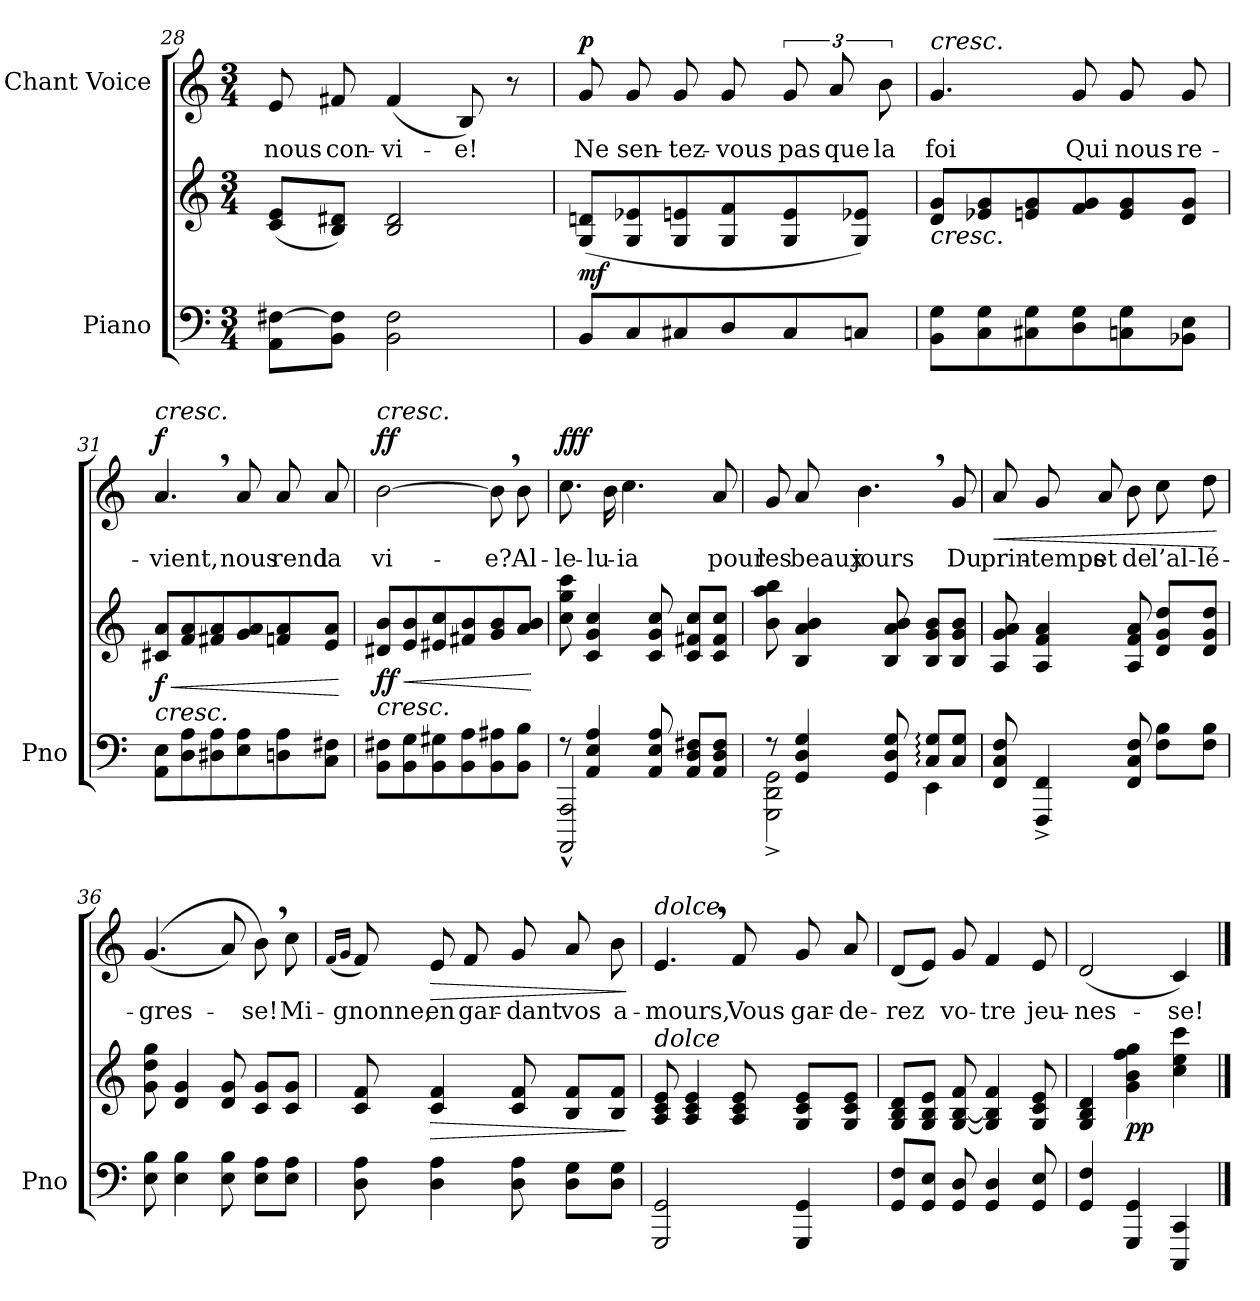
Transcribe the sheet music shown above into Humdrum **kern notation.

**kern	**kern	**dynam	**kern	**text	**dynam
*part2	*part2	*part2	*part1	*part1	*part1
*staff3	*staff2	*staff2/3	*staff1	*staff1	*staff1
*I"Piano	*	*	*I"Chant Voice	*	*
*I'Pno	*	*	*	*	*
*clefF4	*clefG2	*	*clefG2	*	*
*k[]	*k[]	*	*k[]	*	*
*M3/4	*M3/4	*	*M3/4	*	*
=28	=28	=28	=28	=28	=28
8AA\ [8F#X\L	(8c/ 8e/L	.	8e/	nous	.
8BB\ 8F#\]J	8B/ 8d#X/J)	.	8f#X/	con-	.
2BB\ 2F#\	2B/ 2d#/	.	(4f#/	-vi-	.
.	.	.	8B/)	-e!	.
.	.	.	8r	.	.
=29	=29	=29	=29	=29	=29
!	!	!LO:DY:b	!	!	!LO:DY:a
8BB/L	(>8G/ 8dn/L	mf	8g/	Ne	p
8C/	8G/ 8e-X/	.	8g/	sen-	.
8C#X/	8G/ 8en/	.	8g/	-tez-	.
8D/	8G/ 8f/	.	8g/	-vous	.
8C#/	8G/ 8e/	.	12g/	pas	.
.	.	.	12a/	que	.
8Cn/J	8G/ 8e-X/J)	.	.	.	.
.	.	.	12b\	la	.
=30	=30	=30	=30	=30	=30
!	!	!	!LO:TX:a:i:t=cresc.	!	!
!	!LO:TX:b:i:t=cresc.	!	!	!	!
8BB\ 8G\L	8d/ 8g/L	.	4.g/	foi	.
8C\ 8G\	8e-X/ 8g/	.	.	.	.
8C#X\ 8G\	8en/ 8g/	.	.	.	.
8D\ 8G\	8f/ 8g/	.	8g/	Qui	.
8Cn\ 8G\	8e/ 8g/	.	8g/	nous	.
8BB-X\ 8E\J	8d/ 8g/J	.	8g/	re-	.
=31	=31	=31	=31	=31	=31
!	!	!	!LO:TX:a:i:t=cresc.	!	!
!	!LO:TX:b:i:t=cresc.	!	!	!	!
!	!	!LO:HP:b	!	!	!
!	!	!LO:DY:n=1:b	!	!	!LO:DY:a
8AA\ 8E\L	8c#X/ 8a/L	< f	4.a,/	-vient,	f
8D\ 8A\	8f/ 8a/	.	.	.	.
8D#X\ 8A\	8f#X/ 8a/	.	.	.	.
8E\ 8A\	8g/ 8a/	.	8a/	nous	.
8Dn\ 8A\	8fn/ 8a/	.	8a/	rend	.
8C\ 8F#X\J	8e/ 8a/J	.	8a/	la	.
.	.	[	.	.	.
=32	=32	=32	=32	=32	=32
!	!	!	!LO:TX:a:i:t=cresc.	!	!
!	!LO:TX:b:i:t=cresc.	!	!	!	!
!	!	!LO:HP:b	!	!	!
!	!	!LO:DY:n=1:b	!	!	!LO:DY:a
8BB\ 8F#X\L	8d#X/ 8b/L	< ff	[2b\	vi-	ff
8BB\ 8G\	8e/ 8b/	.	.	.	.
8BB\ 8G#X\	8e#X/ 8cc/	.	.	.	.
8BB\ 8A\	8f#X/ 8b/	.	.	.	.
8BB\ 8A#X\	8g/ 8b/	.	8b,\]	-e?	.
8BB\ 8B\J	8a/ 8b/J	.	8b\	Al-	.
.	.	[	.	.	.
=33	=33	=33	=33	=33	=33
*^	*	*	*	*	*
!	!	!	!LO:DY:b	!	!	!
!	!	!	!LO:DY:n=1:b	!	!	!LO:DY:a
8r	2AAAA/^^ 2AAA/^^	8cc\ 8gg\ 8ccc\	fff other-dynamics	8.cc\	-le-	fff
4AA/ 4E/ 4A/	.	4c/ 4g/ 4cc/	.	.	.	.
.	.	.	.	16b\	-lu-	.
.	.	.	.	4.cc\	-ia	.
8AA/ 8E/ 8A/	.	8c/ 8g/ 8cc/	.	.	.	.
8AA/ 8D/ 8F#X/L	4ryy	8c/ 8f#X/ 8cc/L	.	.	.	.
8AA/ 8D/ 8F#/J	.	8c/ 8f#/ 8cc/J	.	8a/	pour	.
=34	=34	=34	=34	=34	=34	=34
8r	2GGG\^ 2DD\^ 2GG\^	8b\ 8aa\ 8bb\	.	8g/	les	.
4GG/ 4D/ 4G/	.	4B/ 4a/ 4b/	.	8a/	beaux	.
.	.	.	.	4.b,\	jours	.
8GG/ 8D/ 8G/	.	8B/ 8a/ 8b/	.	.	.	.
8C/: 8G/:L	4EE\	8B/ 8g/ 8b/L	.	.	.	.
8C/ 8G/J	.	8B/ 8g/ 8b/J	.	8g/	Du	.
*v	*v	*	*	*	*	*
=35	=35	=35	=35	=35	=35
!	!	!	!	!	!LO:HP:b
8FF/ 8C/ 8F/	8A/ 8g/ 8a/	.	8a/	prin-	<
4FFF/^ 4FF/^	4A/ 4f/ 4a/	.	8g/	-temps	.
.	.	.	8a/	et	.
8FF/ 8C/ 8F/	8A/ 8f/ 8a/	.	8b\	de	.
8F\ 8B\L	8d/ 8g/ 8dd/L	.	8cc\	l’al-	.
8F\ 8B\J	8d/ 8g/ 8dd/J	.	8dd\	-lé-	.
.	.	.	.	.	[
=36	=36	=36	=36	=36	=36
8E\ 8B\	8g\ 8dd\ 8gg\	.	((4.g/	-gres-	.
4E\ 4B\	4d/ 4g/	.	.	.	.
8E\ 8B\	8d/ 8g/	.	8a/)	.	.
8E\ 8A\L	8c/ 8g/L	.	8b,\)	-se!	.
8E\ 8A\J	8c/ 8g/J	.	8cc\	Mi-	.
=37	=37	=37	=37	=37	=37
.	.	.	(16qf/LL	.	.
.	.	.	16qg/JJ	.	.
8D\ 8A\	8c/ 8f/	.	8f/)	-gnonne,	.
!	!	!LO:HP:b	!	!	!LO:HP:b
4D\ 4A\	4c/ 4f/	>	8e/	en	>
.	.	.	8f/	gar-	.
8D\ 8A\	8c/ 8f/	.	8g/	-dant	.
8D\ 8G\L	8B/ 8f/L	.	8a/	vos	.
8D\ 8G\J	8B/ 8f/J	.	8b\	a-	.
.	.	]	.	.	]
=38	=38	=38	=38	=38	=38
!	!	!	!LO:TX:i:t=dolce	!	!
!	!LO:TX:i:t=dolce	!	!	!	!
2GGG/ 2GG/	8A/ 8c/ 8e/	.	4.e,/	-mours,	.
.	4A/ 4c/ 4e/	.	.	.	.
.	8A/ 8c/ 8e/	.	8f/	Vous	.
4GGG/ 4GG/	8G/ 8c/ 8e/L	.	8g/	gar-	.
.	8G/ 8c/ 8e/J	.	8a/	-de-	.
=39	=39	=39	=39	=39	=39
8GG/ 8F/L	8G/ 8B/ 8d/L	.	(8d/L	-rez	.
8GG/ 8E/J	8G/ 8B/ 8e/J	.	8e/J)	.	.
8GG/ 8D/	[8G/ [8B/ 8f/	.	8g/	vo-	.
4GG/ 4D/	4G/] 4B/] 4f/	.	4f/	-tre	.
8GG/ 8E/	8G/ 8c/ 8e/	.	8e/	jeu-	.
=40	=40	=40	=40	=40	=40
4GG/ 4F/	4G/ 4B/ 4d/	.	(2d/	-nes-	.
!	!	!LO:DY:b	!	!	!
4GGG/ 4GG/	4g\ 4b\ 4ff\ 4gg\	pp	.	.	.
4CCC/ 4CC/	4cc\ 4ee\ 4ccc\	.	4c/)	-se!	.
==	==	==	==	==	==
*-	*-	*-	*-	*-	*-
